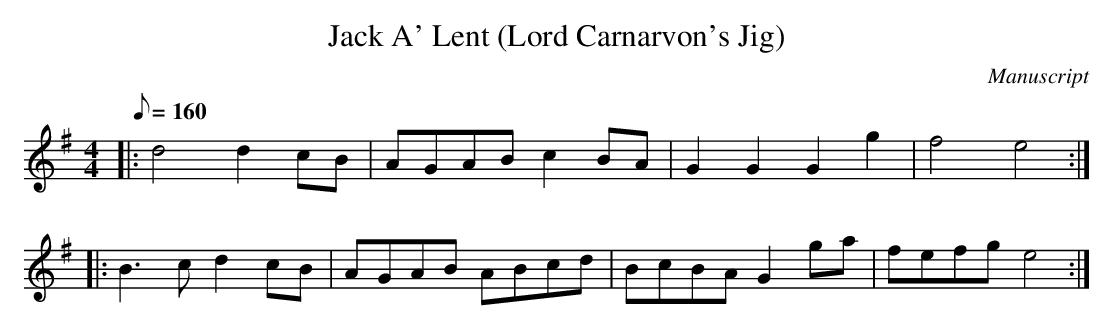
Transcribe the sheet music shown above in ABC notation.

X:1
T:Jack A' Lent (Lord Carnarvon's Jig)
M:4/4
L:1/8
Q:160
O:Manuscript
K:G
|: d4  d2cB | AGAB c2BA | G2G2 G2g2 | f4   e4 :|
|: B3c d2cB | AGAB ABcd | BcBA G2ga | fefg e4 :|
